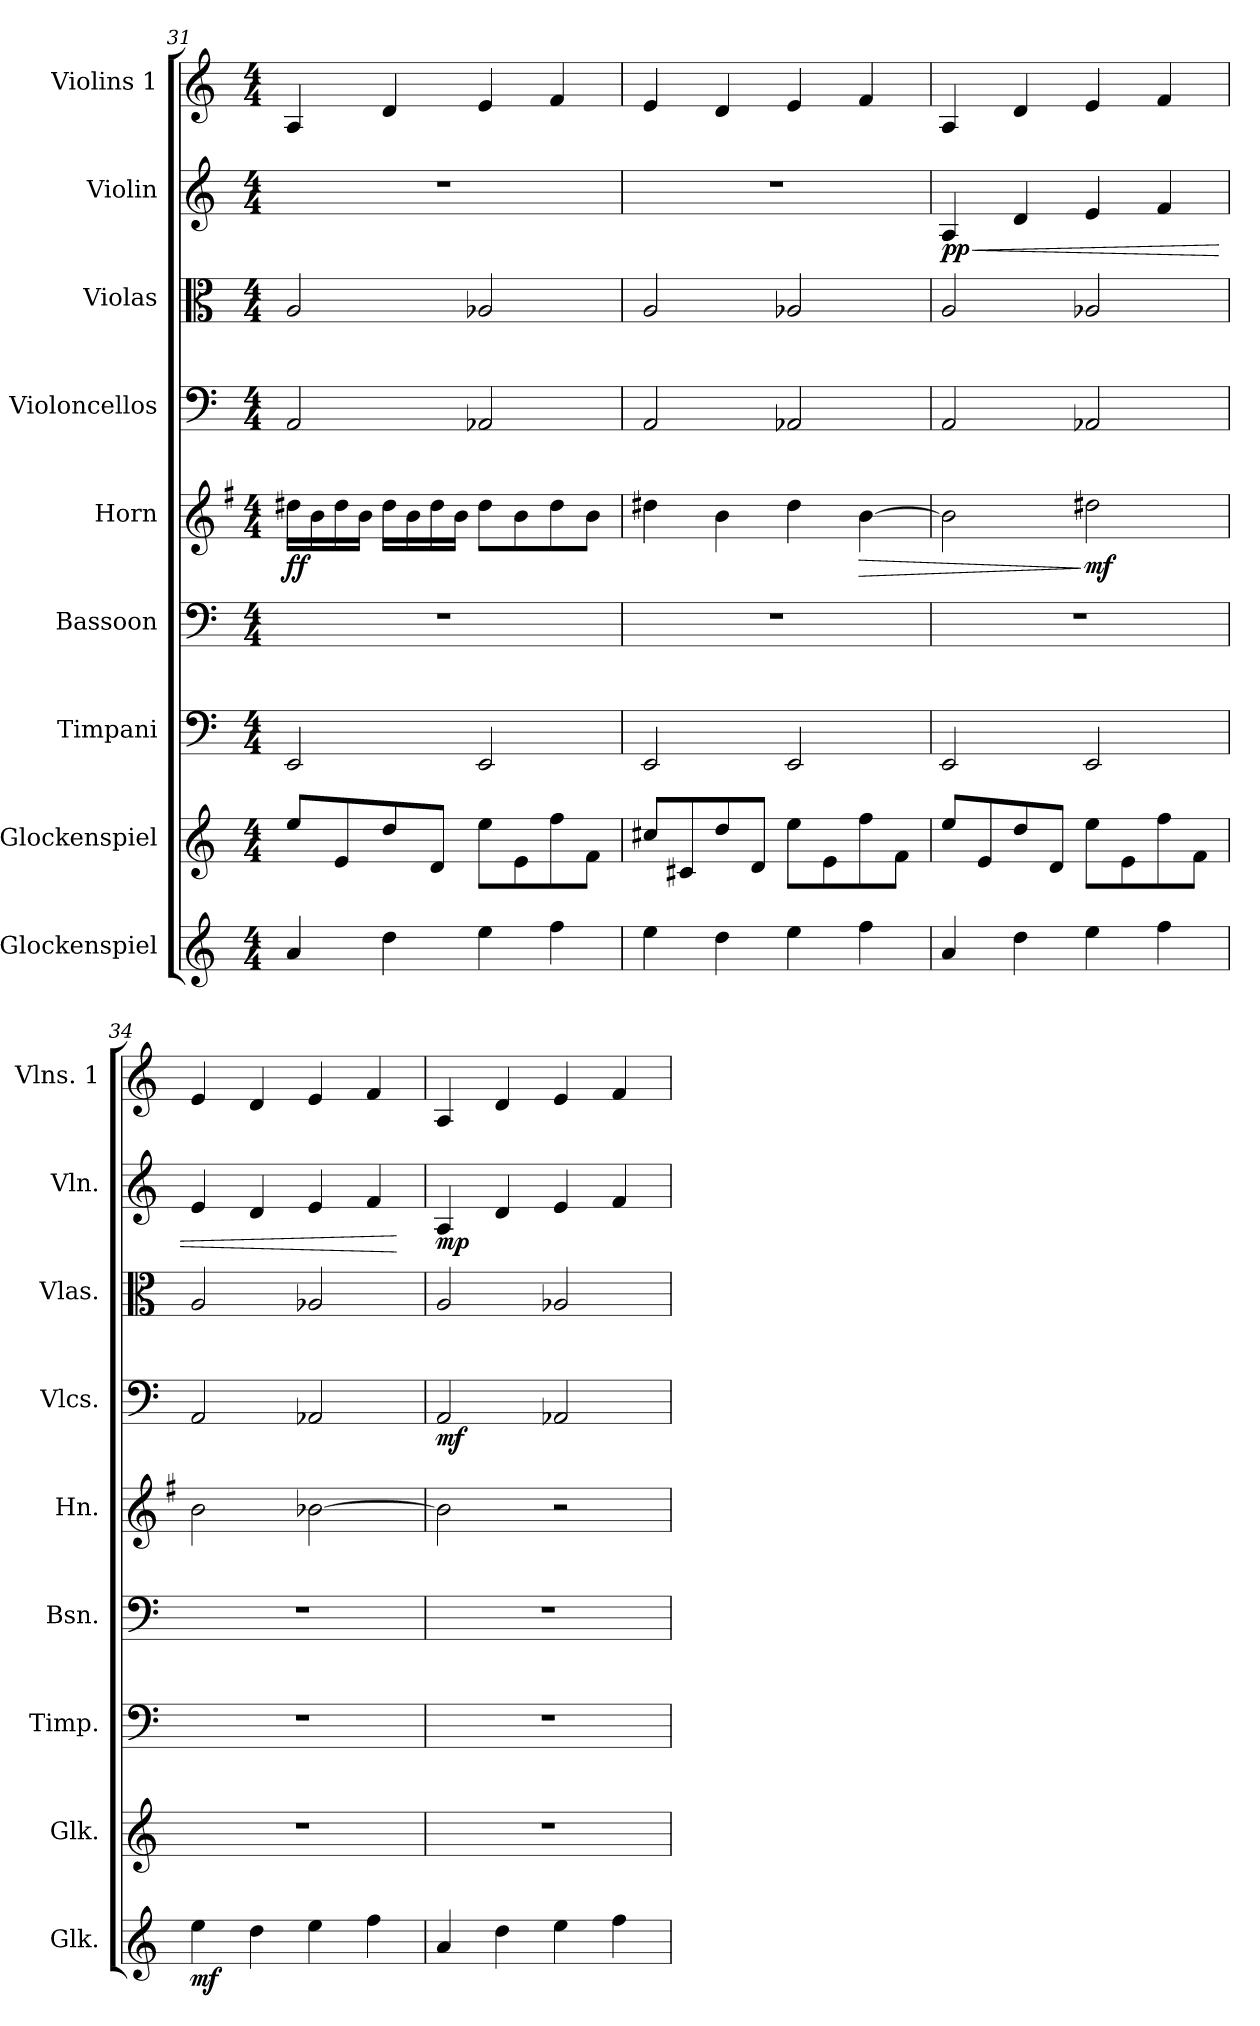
**kern	**dynam	**kern	**kern	**kern	**kern	**dynam	**kern	**dynam	**kern	**kern	**dynam	**kern
*part9	*part9	*part8	*part7	*part6	*part5	*part5	*part4	*part4	*part3	*part2	*part2	*part1
*staff9	*staff9	*staff8	*staff7	*staff6	*staff5	*staff5	*staff4	*staff4	*staff3	*staff2	*staff2	*staff1
*I"Glockenspiel	*	*I"Glockenspiel	*I"Timpani	*I"Bassoon	*I"Horn	*	*I"Violoncellos	*	*I"Violas	*I"Violin	*	*I"Violins 1
*I'Glk.	*	*I'Glk.	*I'Timp.	*I'Bsn.	*I'Hn.	*	*I'Vlcs.	*	*I'Vlas.	*I'Vln.	*	*I'Vlns. 1
*clefG2	*	*clefG2	*clefF4	*clefF4	*clefG2	*	*clefF4	*	*clefC3	*clefG2	*	*clefG2
*ITrd-14c-24	*	*ITrd-14c-24	*	*	*ITrd4c7	*	*	*	*	*	*	*
*k[]	*	*k[]	*k[]	*k[]	*k[]	*	*k[]	*	*k[]	*k[]	*	*k[]
*M4/4	*	*M4/4	*M4/4	*M4/4	*M4/4	*	*M4/4	*	*M4/4	*M4/4	*	*M4/4
=31	=31	=31	=31	=31	=31	=31	=31	=31	=31	=31	=31	=31
!	!	!	!	!	!	!LO:DY:b	!	!	!	!	!	!
4aaa/	.	8eeee/L	2EE/	1r	16g#X\LL	ff	2AA/	.	2A/	1r	.	4A/
.	.	.	.	.	16e\	.	.	.	.	.	.	.
.	.	8eee/	.	.	16g#\	.	.	.	.	.	.	.
.	.	.	.	.	16e\JJ	.	.	.	.	.	.	.
4dddd\	.	8dddd/	.	.	16g#\LL	.	.	.	.	.	.	4d/
.	.	.	.	.	16e\	.	.	.	.	.	.	.
.	.	8ddd/J	.	.	16g#\	.	.	.	.	.	.	.
.	.	.	.	.	16e\JJ	.	.	.	.	.	.	.
4eeee\	.	8eeee\L	2EE/	.	8g#\L	.	2AA-X/	.	2A-X/	.	.	4e/
.	.	8eee\	.	.	8e\	.	.	.	.	.	.	.
4ffff\	.	8ffff\	.	.	8g#\	.	.	.	.	.	.	4f/
.	.	8fff\J	.	.	8e\J	.	.	.	.	.	.	.
!!LO:PB:g=z
=32	=32	=32	=32	=32	=32	=32	=32	=32	=32	=32	=32	=32
4eeee\	.	8cccc#X/L	2EE/	1r	4g#X\	.	2AA/	.	2A/	1r	.	4e/
.	.	8ccc#X/	.	.	.	.	.	.	.	.	.	.
4dddd\	.	8dddd/	.	.	4e\	.	.	.	.	.	.	4d/
.	.	8ddd/J	.	.	.	.	.	.	.	.	.	.
4eeee\	.	8eeee\L	2EE/	.	4g#\	.	2AA-X/	.	2A-X/	.	.	4e/
.	.	8eee\	.	.	.	.	.	.	.	.	.	.
!	!	!	!	!	!	!LO:HP:b	!	!	!	!	!	!
4ffff\	.	8ffff\	.	.	[4e\	>	.	.	.	.	.	4f/
.	.	8fff\J	.	.	.	.	.	.	.	.	.	.
=33	=33	=33	=33	=33	=33	=33	=33	=33	=33	=33	=33	=33
!	!	!	!	!	!	!	!	!	!	!	!LO:HP:b	!
!	!	!	!	!	!	!	!	!	!	!	!LO:DY:n=1:b	!
4aaa/	.	8eeee/L	2EE/	1r	2e\]	.	2AA/	.	2A/	4A/	< pp	4A/
.	.	8eee/	.	.	.	.	.	.	.	.	.	.
4dddd\	.	8dddd/	.	.	.	.	.	.	.	4d/	.	4d/
.	.	8ddd/J	.	.	.	.	.	.	.	.	.	.
!	!	!	!	!	!	!LO:DY:n=1:b	!	!	!	!	!	!
4eeee\	.	8eeee\L	2EE/	.	2g#X\	] mf	2AA-X/	.	2A-X/	4e/	.	4e/
.	.	8eee\	.	.	.	.	.	.	.	.	.	.
4ffff\	.	8ffff\	.	.	.	.	.	.	.	4f/	.	4f/
.	.	8fff\J	.	.	.	.	.	.	.	.	.	.
=34	=34	=34	=34	=34	=34	=34	=34	=34	=34	=34	=34	=34
!	!LO:DY:b	!	!	!	!	!	!	!	!	!	!	!
4eeee\	mf	1r	1r	1r	2e\	.	2AA/	.	2A/	4e/	.	4e/
4dddd\	.	.	.	.	.	.	.	.	.	4d/	.	4d/
4eeee\	.	.	.	.	[2e-X\	.	2AA-X/	.	2A-X/	4e/	.	4e/
4ffff\	.	.	.	.	.	.	.	.	.	4f/	.	4f/
.	.	.	.	.	.	.	.	.	.	.	[	.
=35	=35	=35	=35	=35	=35	=35	=35	=35	=35	=35	=35	=35
!	!	!	!	!	!	!	!	!LO:DY:b	!	!	!LO:DY:b	!
4aaa/	.	1r	1r	1r	2e-\]	.	2AA/	mf	2A/	4A/	mp	4A/
4dddd\	.	.	.	.	.	.	.	.	.	4d/	.	4d/
4eeee\	.	.	.	.	2r	.	2AA-X/	.	2A-X/	4e/	.	4e/
4ffff\	.	.	.	.	.	.	.	.	.	4f/	.	4f/
=	=	=	=	=	=	=	=	=	=	=	=	=
*-	*-	*-	*-	*-	*-	*-	*-	*-	*-	*-	*-	*-
